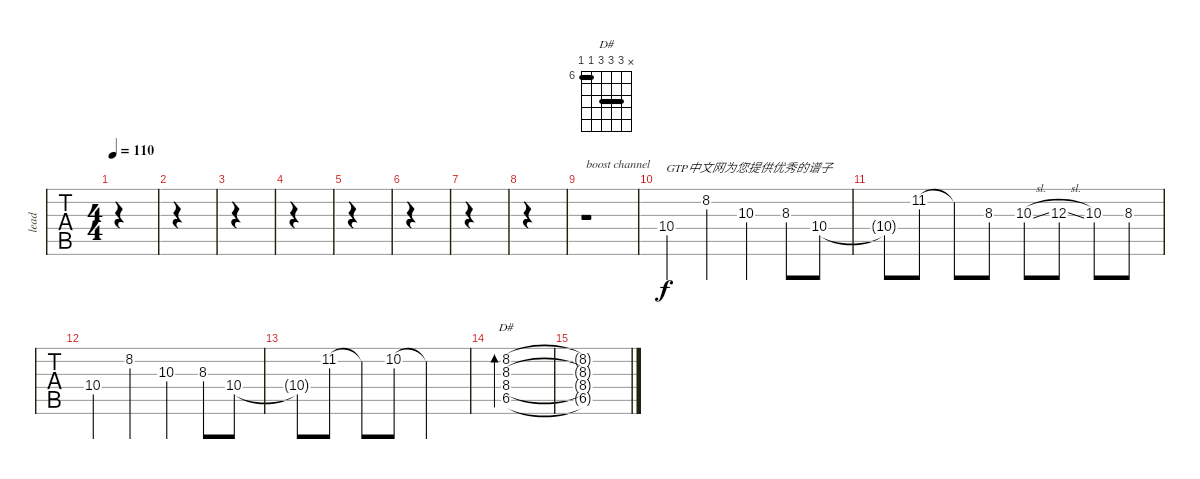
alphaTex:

\track ("lead" "lead") {instrument acousticguitarnylon}
\staff {tabs}
\tuning (E4 B3 G3 D3 A2 E2) {hide}
\chord ("D#" x 8 8 8 6 6) {firstfret 6 barre (6 8)}
\ts (4 4)
\tempo 110
\clef g2
\ks c
|
|
|
|
|
|
|
|
r.1{txt "boost channel" instrument acousticguitarnylon} |
10.4.4{txt "GTP中文网为您提供优秀的谱子"} 8.2.4 10.3.4 8.3.8 10.4.8 |
10.4{t}.8 11.2.8 11.2{t}.8 8.3.8 10.3{sl}.8 12.3{sl}.8 10.3.8 8.3.8 |
10.4.4 8.2.4 10.3.4 8.3.8 10.4.8 |
10.4{t}.8 11.2.8 11.2{t}.8 10.2.8 10.2{t}.2 |
(8.2 8.3 8.4 6.5).1{bd 480 ch "D#"} |
(8.2{t} 8.3{t} 8.4{t} 6.5{t}).1
